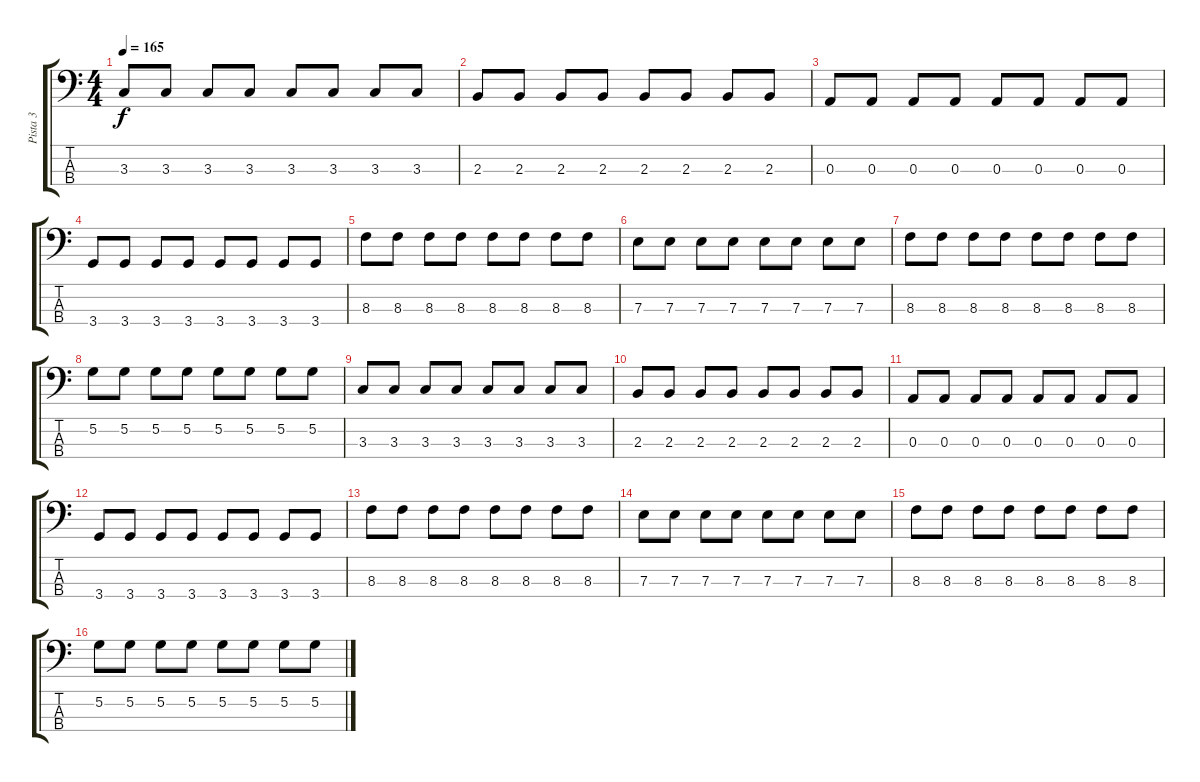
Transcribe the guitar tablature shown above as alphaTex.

\track ("Pista 3" "Pista 3") {instrument electricbassfinger}
\staff {score tabs}
\tuning (G2 D2 A1 E1) {hide}
\ts (4 4)
\tempo 165
\clef f4
\ks c
3.3.8{dy f} 3.3.8 3.3.8 3.3.8 3.3.8 3.3.8 3.3.8 3.3.8 |
2.3.8 2.3.8 2.3.8 2.3.8 2.3.8 2.3.8 2.3.8 2.3.8 |
0.3.8 0.3.8 0.3.8 0.3.8 0.3.8 0.3.8 0.3.8 0.3.8 |
3.4.8 3.4.8 3.4.8 3.4.8 3.4.8 3.4.8 3.4.8 3.4.8 |
8.3.8 8.3.8 8.3.8 8.3.8 8.3.8 8.3.8 8.3.8 8.3.8 |
7.3.8 7.3.8 7.3.8 7.3.8 7.3.8 7.3.8 7.3.8 7.3.8 |
8.3.8 8.3.8 8.3.8 8.3.8 8.3.8 8.3.8 8.3.8 8.3.8 |
5.2.8 5.2.8 5.2.8 5.2.8 5.2.8 5.2.8 5.2.8 5.2.8 |
3.3.8 3.3.8 3.3.8 3.3.8 3.3.8 3.3.8 3.3.8 3.3.8 |
2.3.8 2.3.8 2.3.8 2.3.8 2.3.8 2.3.8 2.3.8 2.3.8 |
0.3.8 0.3.8 0.3.8 0.3.8 0.3.8 0.3.8 0.3.8 0.3.8 |
3.4.8 3.4.8 3.4.8 3.4.8 3.4.8 3.4.8 3.4.8 3.4.8 |
8.3.8 8.3.8 8.3.8 8.3.8 8.3.8 8.3.8 8.3.8 8.3.8 |
7.3.8 7.3.8 7.3.8 7.3.8 7.3.8 7.3.8 7.3.8 7.3.8 |
8.3.8 8.3.8 8.3.8 8.3.8 8.3.8 8.3.8 8.3.8 8.3.8 |
5.2.8 5.2.8 5.2.8 5.2.8 5.2.8 5.2.8 5.2.8 5.2.8
